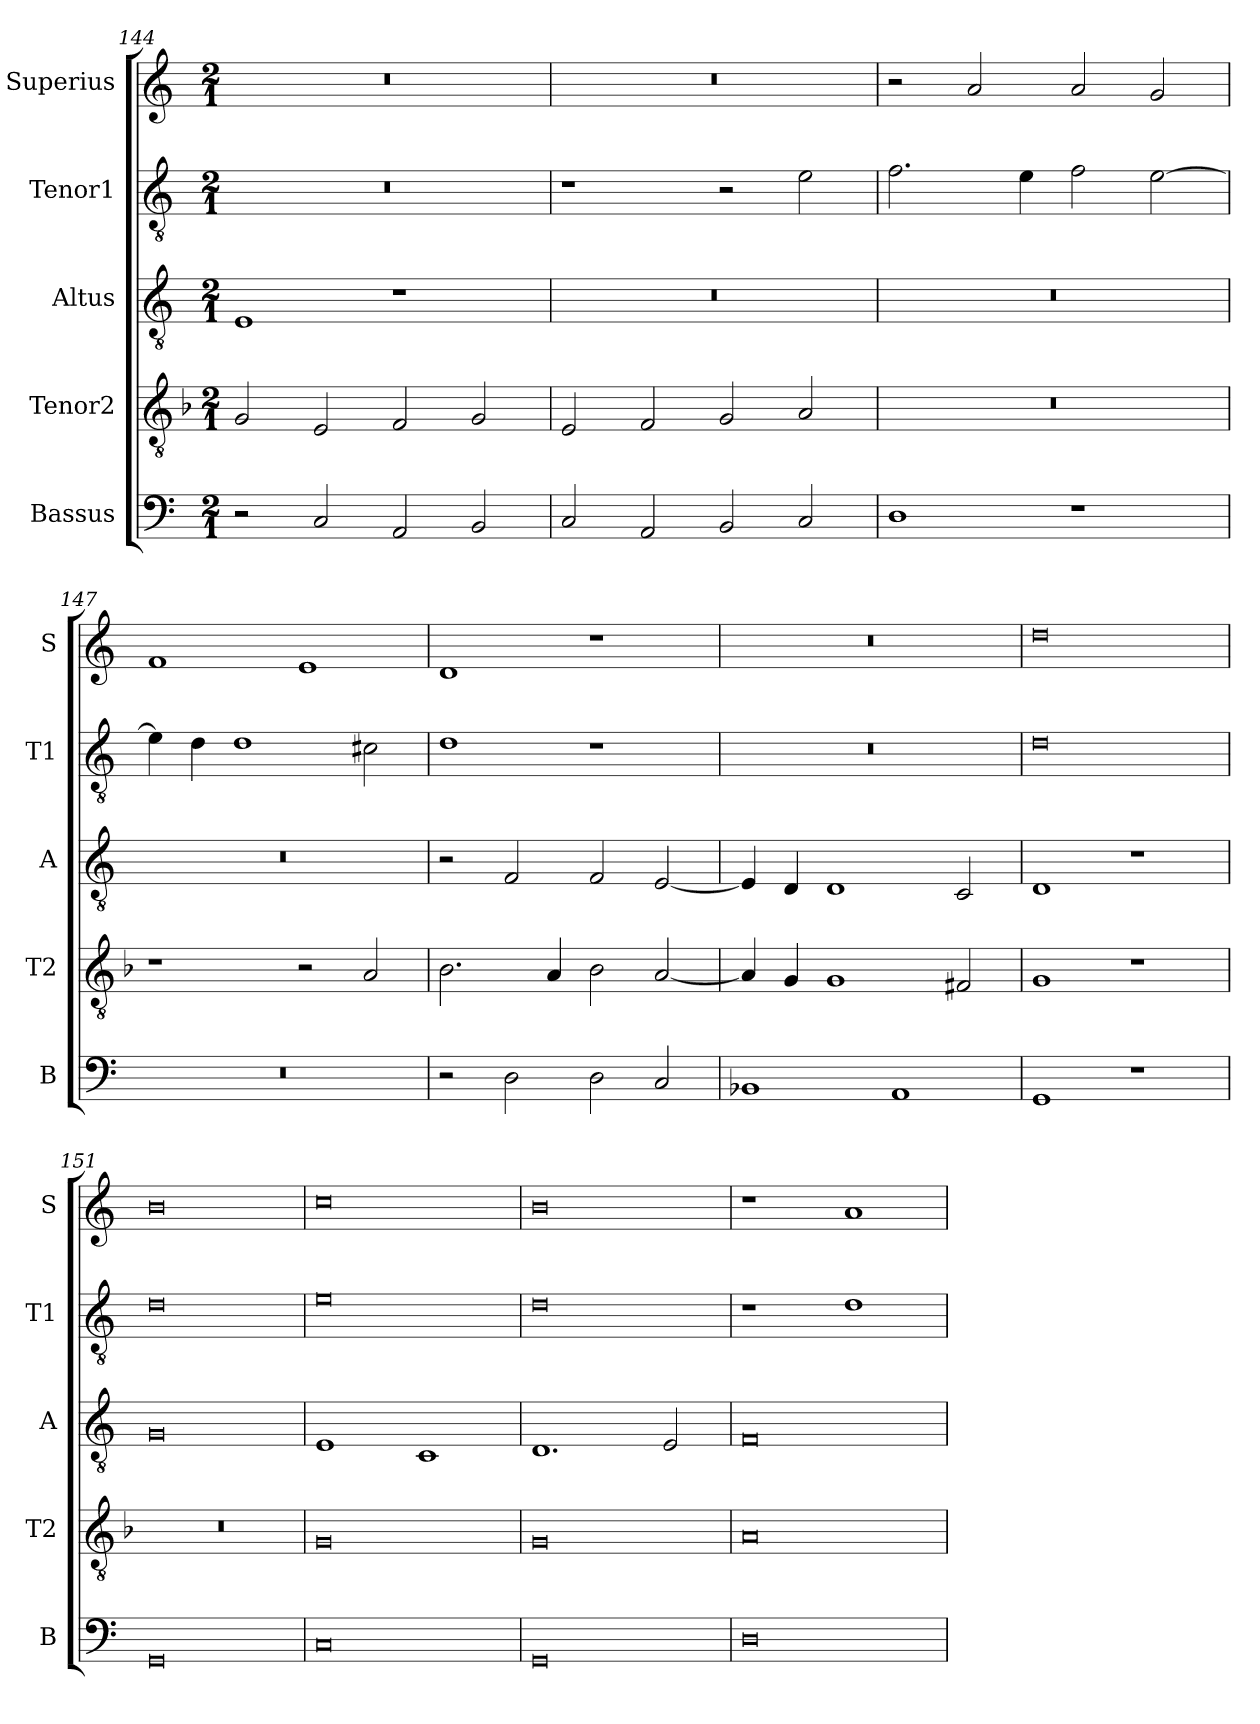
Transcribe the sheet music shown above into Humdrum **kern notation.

**kern	**kern	**kern	**kern	**kern
*part5	*part4	*part3	*part2	*part1
*staff5	*staff4	*staff3	*staff2	*staff1
*I"Bassus	*I"Tenor2	*I"Altus	*I"Tenor1	*I"Superius
*I'B	*I'T2	*I'A	*I'T1	*I'S
*clefF4	*clefGv2	*clefGv2	*clefGv2	*clefG2
*k[]	*k[b-]	*k[]	*k[]	*k[]
*M2/1	*M2/1	*M2/1	*M2/1	*M2/1
=144	=144	=144	=144	=144
2r	2G/	1E	0r	0r
2C/	2E/	.	.	.
2AA/	2F/	1r	.	.
2BB/	2G/	.	.	.
=145	=145	=145	=145	=145
2C/	2E/	0r	1r	0r
2AA/	2F/	.	.	.
2BB/	2G/	.	2r	.
2C/	2A/	.	2e\	.
=146	=146	=146	=146	=146
1D	0r	0r	2.f\	2r
.	.	.	.	2a/
.	.	.	4e\	.
1r	.	.	2f\	2a/
.	.	.	[2e\	2g/
=147	=147	=147	=147	=147
0r	1r	0r	4e\]	1f
.	.	.	4d\	.
.	.	.	1d	.
.	2r	.	.	1e
.	2A/	.	2c#X\	.
=148	=148	=148	=148	=148
2r	2.B-\	2r	1d	1d
2D\	.	2F/	.	.
.	4A/	.	.	.
2D\	2B-\	2F/	1r	1r
2C/	[2A/	[2E/	.	.
=149	=149	=149	=149	=149
1BB-X	4A/]	4E/]	0r	0r
.	4G/	4D/	.	.
.	1G	1D	.	.
1AA	.	.	.	.
.	2F#X/	2C/	.	.
=150	=150	=150	=150	=150
1GG	1G	1D	0d	0dd
1r	1r	1r	.	.
=151	=151	=151	=151	=151
0GG	0r	0G	0d	0b
=152	=152	=152	=152	=152
0C	0G	1E	0e	0cc
.	.	1C	.	.
=153	=153	=153	=153	=153
0GG	0G	1.D	0d	0b
.	.	2E/	.	.
=154	=154	=154	=154	=154
0D	0A	0F	1r	1r
.	.	.	1d	1a
=	=	=	=	=
*-	*-	*-	*-	*-
